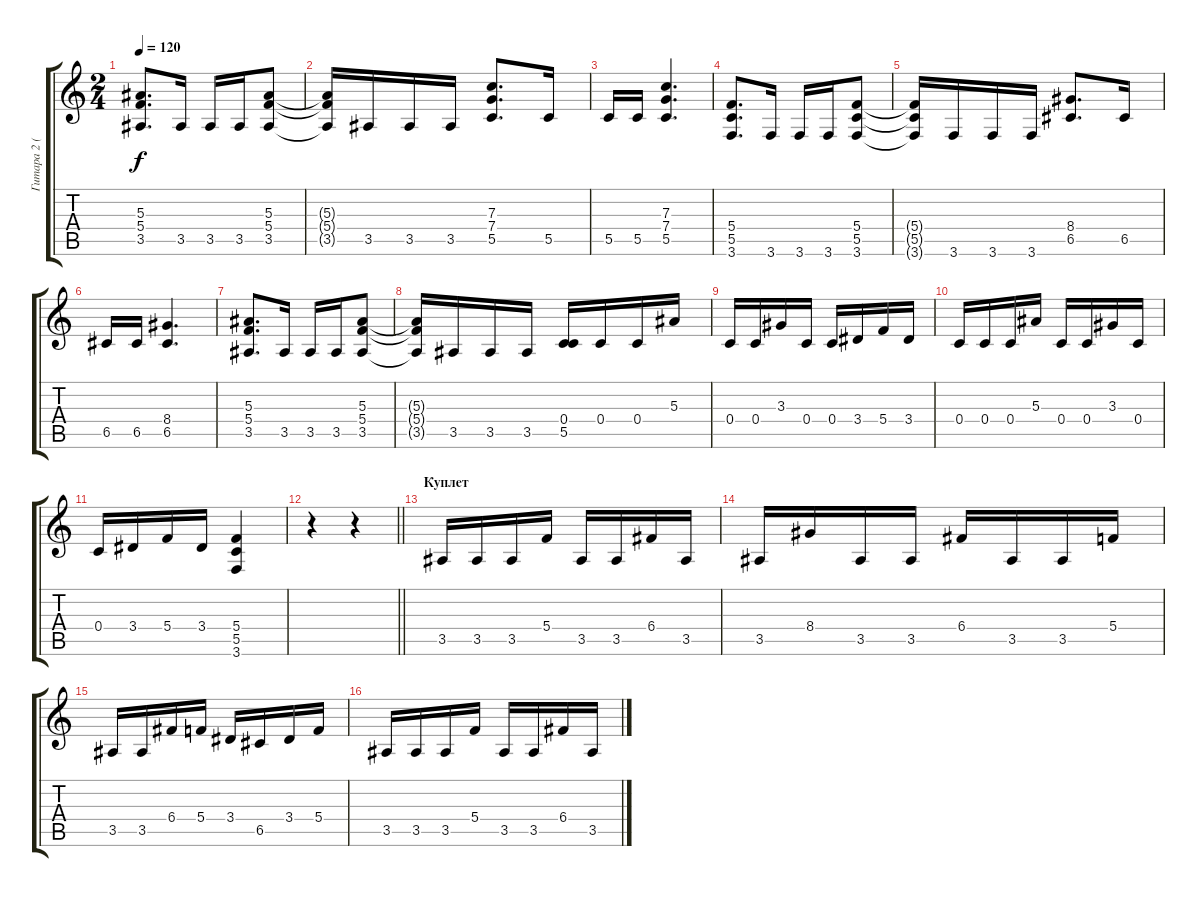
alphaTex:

\track ("Гитара 2 (2)" "Гитара 2 (") {instrument distortionguitar}
\staff {score tabs}
\tuning (D4 A3 F3 C3 G2 D2) {hide}
\ts (2 4)
\tempo 120
\clef g2
\ks c
(5.3 5.4 3.5).8{d dy f} 3.5.16 3.5.16 3.5.16 (5.3 5.4 3.5).8 |
(5.3{t} 5.4{t} 3.5{t}).16 3.5.16 3.5.16 3.5.16 (7.3 7.4 5.5).8{d} 5.5.16 |
5.5.16 5.5.16 (7.3 7.4 5.5).4{d} |
(5.4 5.5 3.6).8{d} 3.6.16 3.6.16 3.6.16 (5.4 5.5 3.6).8 |
(5.4{t} 5.5{t} 3.6{t}).16 3.6.16 3.6.16 3.6.16 (8.4 6.5).8{d} 6.5.16 |
6.5.16 6.5.16 (8.4 6.5).4{d} |
(5.3 5.4 3.5).8{d} 3.5.16 3.5.16 3.5.16 (5.3 5.4 3.5).8 |
(5.3{t} 5.4{t} 3.5{t}).16 3.5.16 3.5.16 3.5.16 (0.4 5.5).16 0.4.16 0.4.16 5.3.16 |
0.4.16 0.4.16 3.3.16 0.4.16 0.4.16 3.4.16 5.4.16 3.4.16 |
0.4.16 0.4.16 0.4.16 5.3.16 0.4.16 0.4.16 3.3.16 0.4.16 |
0.4.16 3.4.16 5.4.16 3.4.16 (5.4 5.5 3.6).4 |
\barLineRight lightlight
r.4 r.4 |
\section ("" "Куплет")
3.5.16 3.5.16 3.5.16 5.4.16 3.5.16 3.5.16 6.4.16 3.5.16 |
3.5.16 8.4.16 3.5.16 3.5.16 6.4.16 3.5.16 3.5.16 5.4.16 |
3.5.16 3.5.16 6.4.16 5.4.16 3.4.16 6.5.16 3.4.16 5.4.16 |
3.5.16 3.5.16 3.5.16 5.4.16 3.5.16 3.5.16 6.4.16 3.5.16
